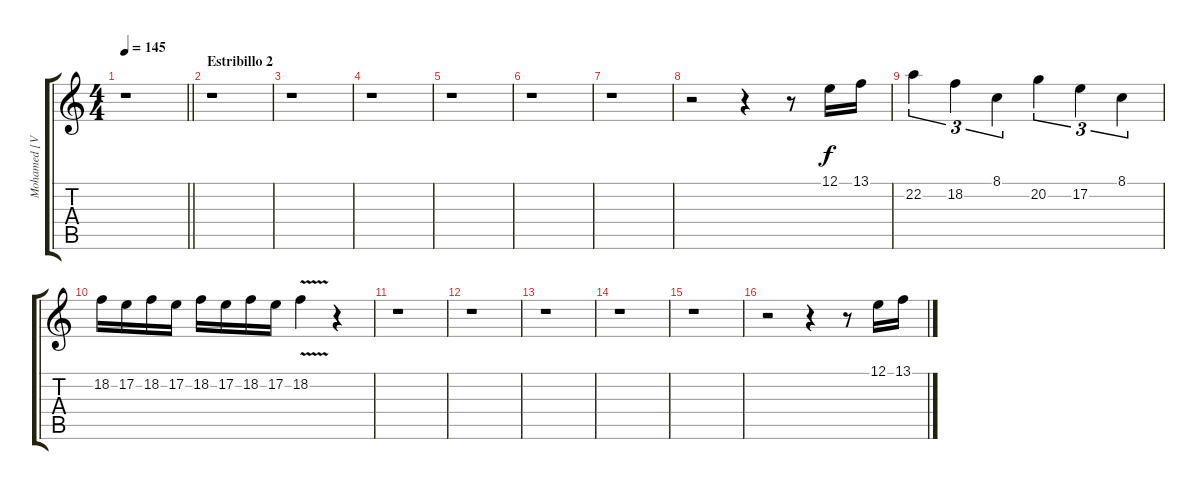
\track ("Mohamed [Violín]" "Mohamed [V") {instrument violin}
\staff {score tabs}
\tuning (E4 B3 G3 D3 A2 E2) {hide}
\ts (4 4)
\tempo 145
\clef g2
\barLineRight lightlight
\ks c
r.1{dy f} |
\section ("" "Estribillo 2")
r.1 |
r.1 |
r.1 |
r.1 |
r.1 |
r.1 |
r.2 r.4 r.8 12.1.16 13.1.16 |
22.2.4{tu (3 2)} 18.2.4{tu (3 2)} 8.1.4{tu (3 2)} 20.2.4{tu (3 2)} 17.2.4{tu (3 2)} 8.1.4{tu (3 2)} |
18.2.16 17.2.16 18.2.16 17.2.16 18.2.16 17.2.16 18.2.16 17.2.16 18.2{v}.4 r.4 |
r.1 |
r.1 |
r.1 |
r.1 |
r.1 |
r.2 r.4 r.8 12.1.16 13.1.16
